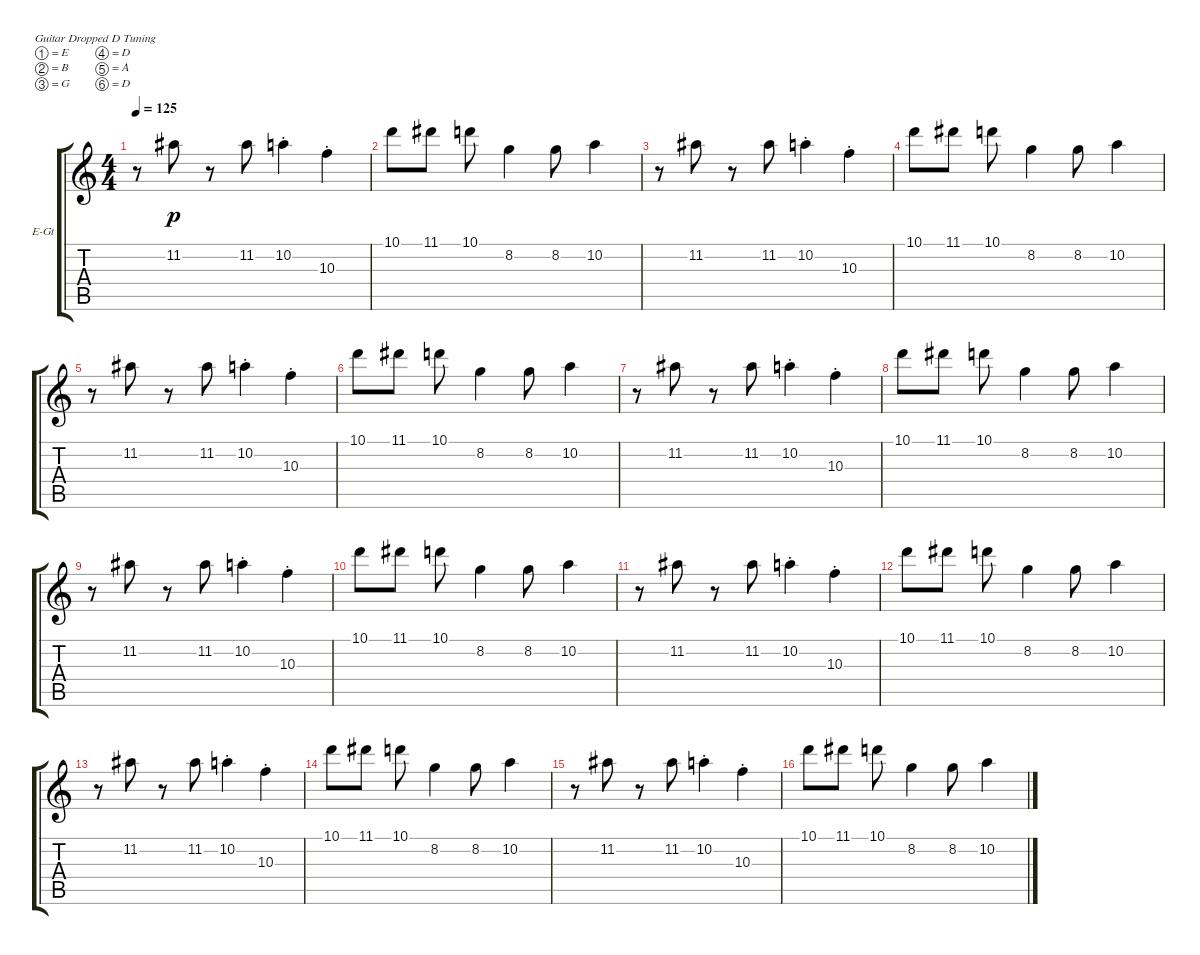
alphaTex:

\bracketExtendMode groupsimilarinstruments
\firstSystemTrackNameOrientation horizontal
\otherSystemsTrackNameOrientation horizontal
\track ("Lead Guitar" "E-Gt") {instrument distortionguitar}
\staff {score tabs}
\tuning (E4 B3 G3 D3 A2 D2)
\ts (4 4)
\tempo 125
\clef g2
\ks c
r.8{dy p} 11.2.8 r.8 11.2.8 10.2{st}.4 10.3{st}.4 |
10.1.8 11.1.8 10.1.8 8.2.4 8.2.8 10.2.4 |
r.8 11.2.8 r.8 11.2.8 10.2{st}.4 10.3{st}.4 |
10.1.8 11.1.8 10.1.8 8.2.4 8.2.8 10.2.4 |
r.8 11.2.8 r.8 11.2.8 10.2{st}.4 10.3{st}.4 |
10.1.8 11.1.8 10.1.8 8.2.4 8.2.8 10.2.4 |
r.8 11.2.8 r.8 11.2.8 10.2{st}.4 10.3{st}.4 |
10.1.8 11.1.8 10.1.8 8.2.4 8.2.8 10.2.4 |
r.8 11.2.8 r.8 11.2.8 10.2{st}.4 10.3{st}.4 |
10.1.8 11.1.8 10.1.8 8.2.4 8.2.8 10.2.4 |
r.8 11.2.8 r.8 11.2.8 10.2{st}.4 10.3{st}.4 |
10.1.8 11.1.8 10.1.8 8.2.4 8.2.8 10.2.4 |
r.8 11.2.8 r.8 11.2.8 10.2{st}.4 10.3{st}.4 |
10.1.8 11.1.8 10.1.8 8.2.4 8.2.8 10.2.4 |
r.8 11.2.8 r.8 11.2.8 10.2{st}.4 10.3{st}.4 |
10.1.8 11.1.8 10.1.8 8.2.4 8.2.8 10.2.4
